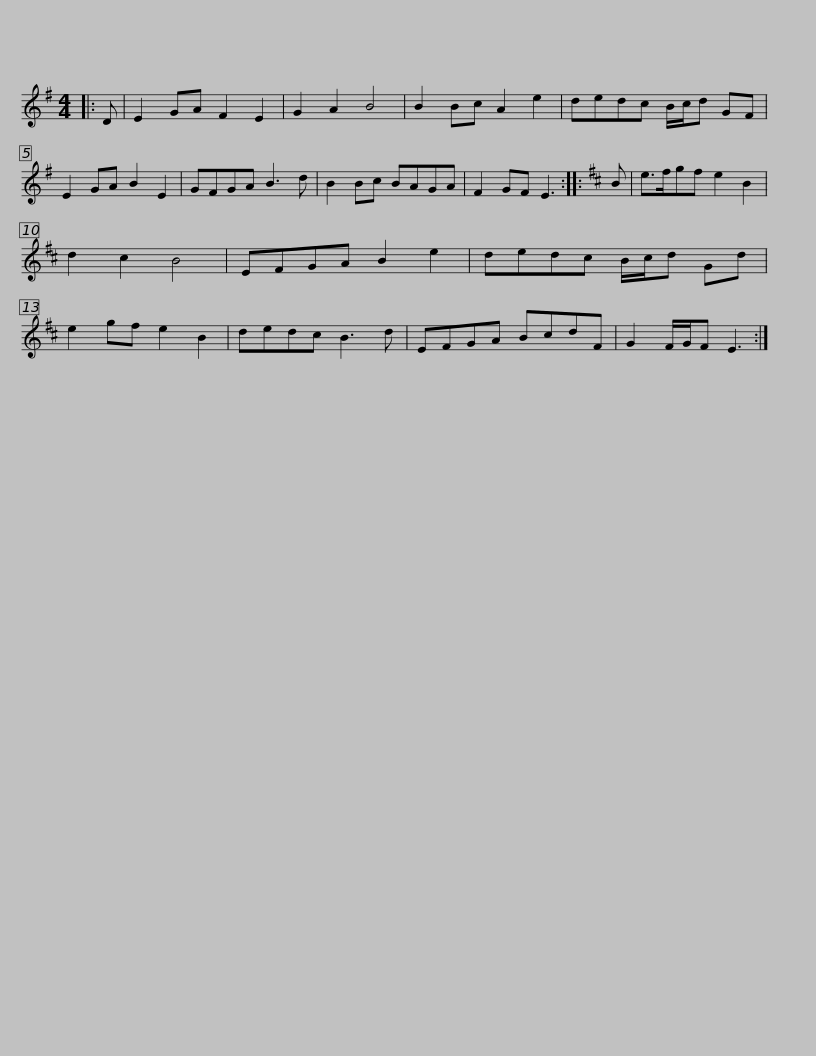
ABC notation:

X:1
L:1/8
M:4/4
I:linebreak $
K:Emin
V:1 treble
V:1
|: D | E2 GA F2 E2 | G2 A2 B4 | B2 Bc A2 e2 | dedc B/c/d GF | %5
 E2 GA B2 E2 | GFGA B3 d | B2 Bc BAGA |$ F2 GF E3 ::[K:D] B | %10
 e>fgf e2 B2 | d2 c2 B4 | EFGA B2 e2 | dedc B/c/d Gd | e2 gf e2 B2 |$ %15
 dedc B3 d | EFGA BcdF | G2 F/G/F E3 :| %18
